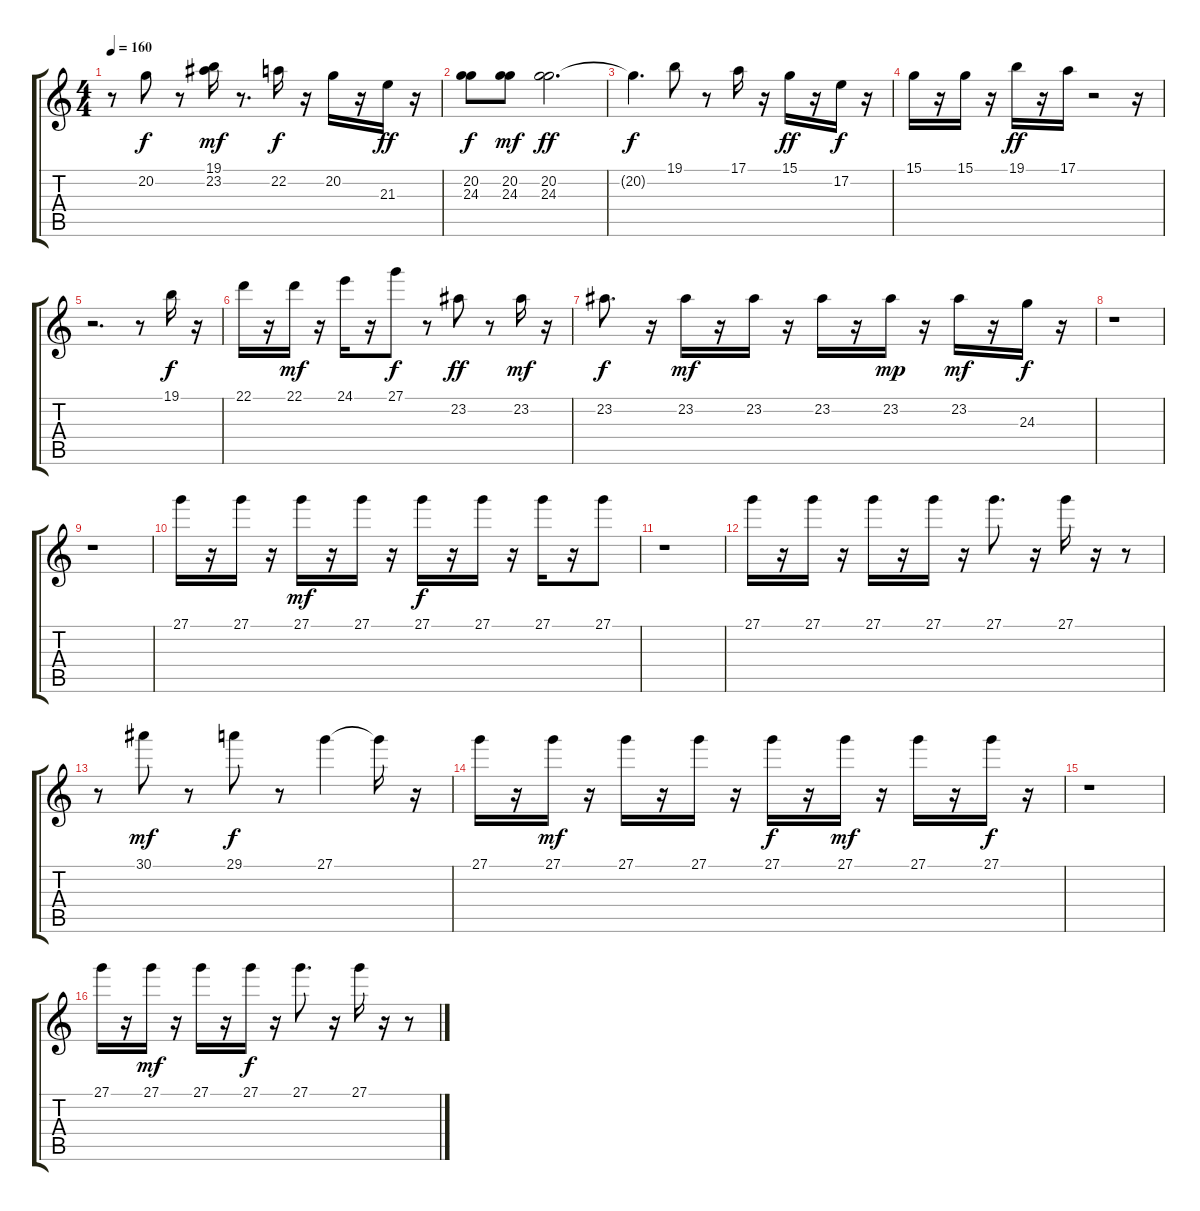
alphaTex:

\track "" {instrument percussiveorgan}
\staff {score tabs}
\tuning (E4 B3 G3 D3 A2 E2) {hide}
\ts (4 4)
\tempo 160
\clef g2
\ks c
r.8{dy f} 20.2.8 r.8 (19.1 23.2).16{dy mf} r.8{d} 22.2.16{dy f} r.16 20.2.16 r.16 21.3.16{dy ff} r.16 |
(20.2 24.3).8{dy f} (20.2 24.3).8{dy mf} (20.2 24.3).2{d dy ff} |
20.2{t}.4{d dy f} 19.1.8 r.8 17.1.16 r.16 15.1.16{dy ff} r.16 17.2.16{dy f} r.16 |
15.1.16 r.16 15.1.16 r.16 19.1.16{dy ff} r.16 17.1.16 r.2 r.16 |
r.2{d} r.8 19.1.16{dy f} r.16 |
22.1.16 r.16 22.1.16{dy mf} r.16 24.1.16 r.16 27.1.8{dy f} r.8 23.2.8{dy ff} r.8 23.2.16{dy mf} r.16 |
23.2.8{d dy f} r.16 23.2.16{dy mf} r.16 23.2.16 r.16 23.2.16 r.16 23.2.16{dy mp} r.16 23.2.16{dy mf} r.16 24.3.16{dy f} r.16 |
r.1 |
r.1 |
27.1.16 r.16 27.1.16 r.16 27.1.16{dy mf} r.16 27.1.16 r.16 27.1.16{dy f} r.16 27.1.16 r.16 27.1.16 r.16 27.1.8 |
r.1 |
27.1.16 r.16 27.1.16 r.16 27.1.16 r.16 27.1.16 r.16 27.1.8{d} r.16 27.1.16 r.16 r.8 |
r.8 30.1.8{dy mf} r.8 29.1.8{dy f} r.8 27.1.4 27.1{t}.16 r.16 |
27.1.16 r.16 27.1.16{dy mf} r.16 27.1.16 r.16 27.1.16 r.16 27.1.16{dy f} r.16 27.1.16{dy mf} r.16 27.1.16 r.16 27.1.16{dy f} r.16 |
r.1 |
27.1.16 r.16 27.1.16{dy mf} r.16 27.1.16 r.16 27.1.16{dy f} r.16 27.1.8{d} r.16 27.1.16 r.16 r.8
